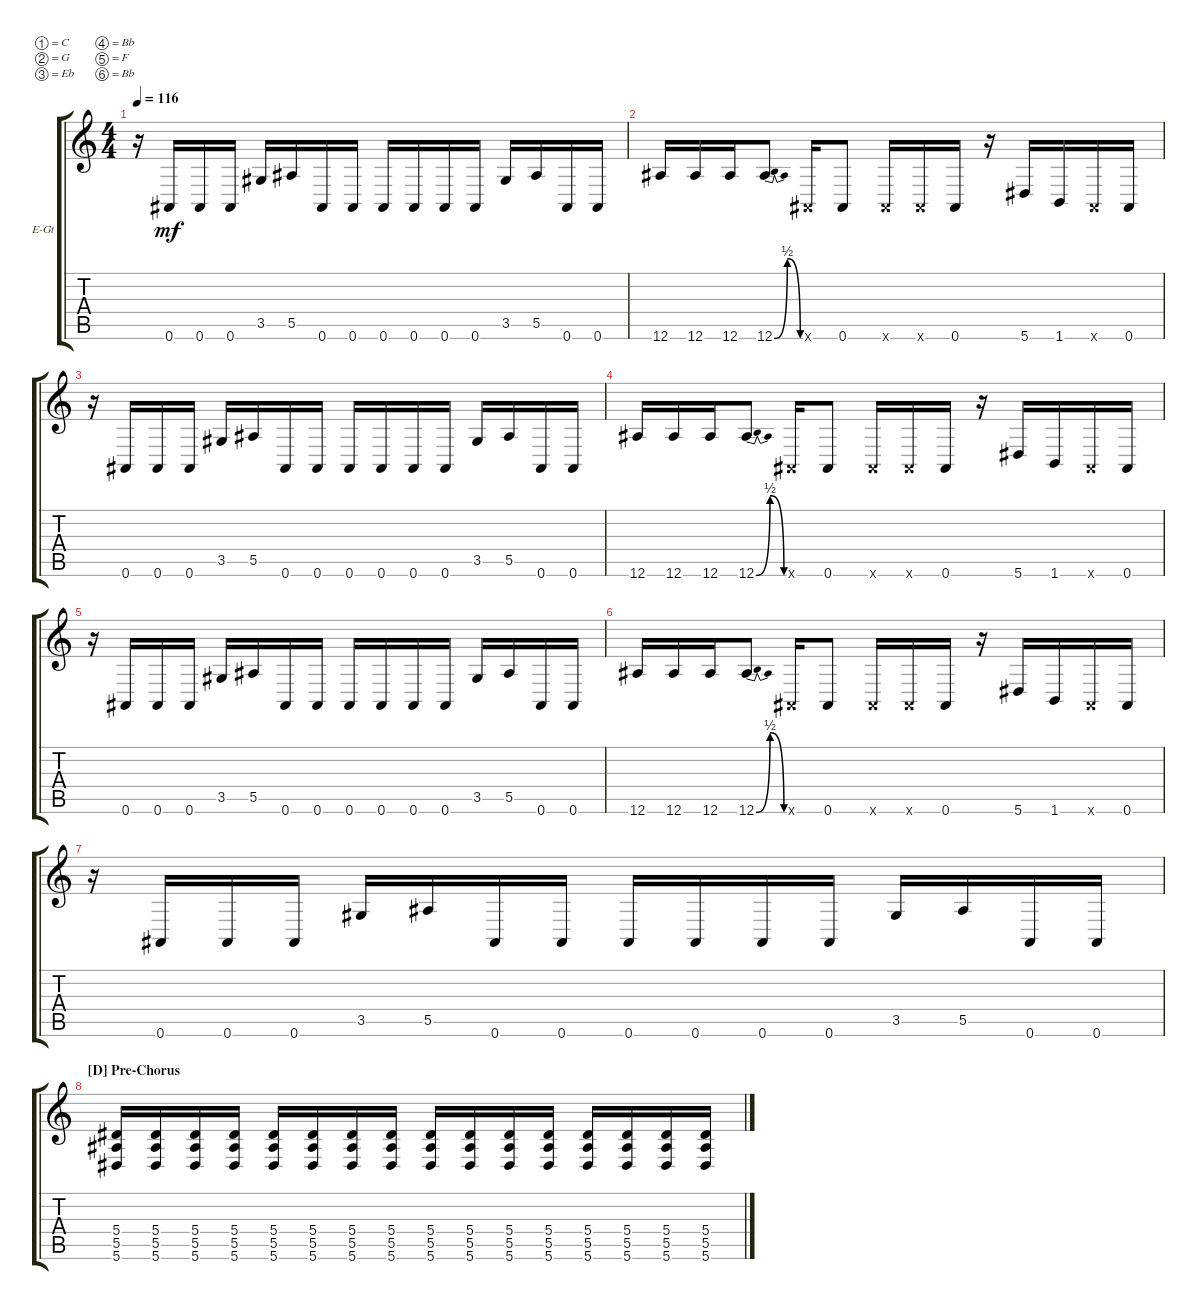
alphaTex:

\defaultSystemsLayout 4
\bracketExtendMode groupsimilarinstruments
\firstSystemTrackNameOrientation horizontal
\otherSystemsTrackNameOrientation horizontal
\track ("Guitar 2" "E-Gt") {instrument electricguitarclean}
\staff {score tabs}
\tuning (C4 G3 Eb3 Bb2 F2 Bb1)
\ts (4 4)
\tempo 116
\clef g2
\ks c
r.16{dy mf} 0.6.16 0.6.16 0.6.16 3.5.16 5.5.16 0.6.16 0.6.16 0.6.16 0.6.16 0.6.16 0.6.16 3.5.16 5.5.16 0.6.16 0.6.16 |
12.6.16 12.6.16 12.6.16 12.6{be (bendrelease 0 0 7.8 2 8.4 2 30 0)}.8 0.6{x}.16 0.6.8 0.6{x}.16 0.6{x}.16 0.6.16 r.16 5.6.16 1.6.16 0.6{x}.16 0.6.16 |
r.16 0.6.16 0.6.16 0.6.16 3.5.16 5.5.16 0.6.16 0.6.16 0.6.16 0.6.16 0.6.16 0.6.16 3.5.16 5.5.16 0.6.16 0.6.16 |
12.6.16 12.6.16 12.6.16 12.6{be (bendrelease 0 0 7.8 2 8.4 2 30 0)}.8 0.6{x}.16 0.6.8 0.6{x}.16 0.6{x}.16 0.6.16 r.16 5.6.16 1.6.16 0.6{x}.16 0.6.16 |
r.16 0.6.16 0.6.16 0.6.16 3.5.16 5.5.16 0.6.16 0.6.16 0.6.16 0.6.16 0.6.16 0.6.16 3.5.16 5.5.16 0.6.16 0.6.16 |
12.6.16 12.6.16 12.6.16 12.6{be (bendrelease 0 0 7.8 2 8.4 2 30 0)}.8 0.6{x}.16 0.6.8 0.6{x}.16 0.6{x}.16 0.6.16 r.16 5.6.16 1.6.16 0.6{x}.16 0.6.16 |
r.16 0.6.16 0.6.16 0.6.16 3.5.16 5.5.16 0.6.16 0.6.16 0.6.16 0.6.16 0.6.16 0.6.16 3.5.16 5.5.16 0.6.16 0.6.16 |
\section ("D" "Pre-Chorus")
(5.6 5.5 5.4).16 (5.4 5.6 5.5).16 (5.4 5.6 5.5).16 (5.4 5.5 5.6).16 (5.6 5.5 5.4).16 (5.4 5.6 5.5).16 (5.4 5.6 5.5).16 (5.4 5.5 5.6).16 (5.6 5.5 5.4).16 (5.4 5.6 5.5).16 (5.4 5.6 5.5).16 (5.4 5.5 5.6).16 (5.6 5.5 5.4).16 (5.4 5.6 5.5).16 (5.4 5.6 5.5).16 (5.4 5.5 5.6).16
